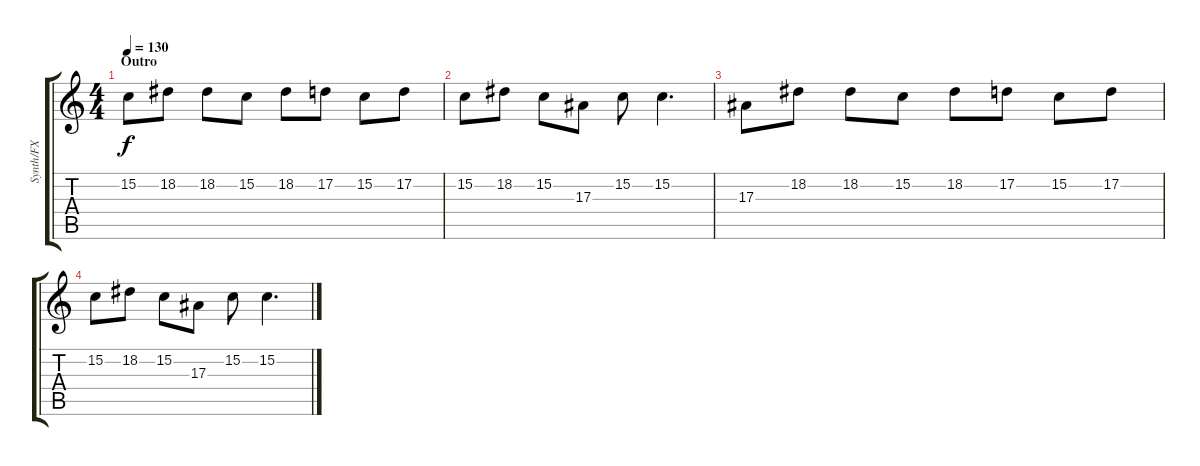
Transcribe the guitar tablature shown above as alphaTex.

\track ("Synth/FX" "Synth/FX") {instrument vibraphone}
\staff {score tabs}
\tuning (D4 A3 F3 C3 G2 C2) {hide}
\ts (4 4)
\section ("" "Outro")
\tempo 130
\clef g2
\ks c
15.2.8{dy f volume 9 instrument lead1square} 18.2.8 18.2.8 15.2.8 18.2.8 17.2.8 15.2.8 17.2.8 |
15.2.8 18.2.8 15.2.8 17.3.8 15.2.8 15.2.4{d} |
17.3.8 18.2.8 18.2.8 15.2.8 18.2.8 17.2.8 15.2.8 17.2.8 |
15.2.8 18.2.8 15.2.8 17.3.8 15.2.8 15.2.4{d}
